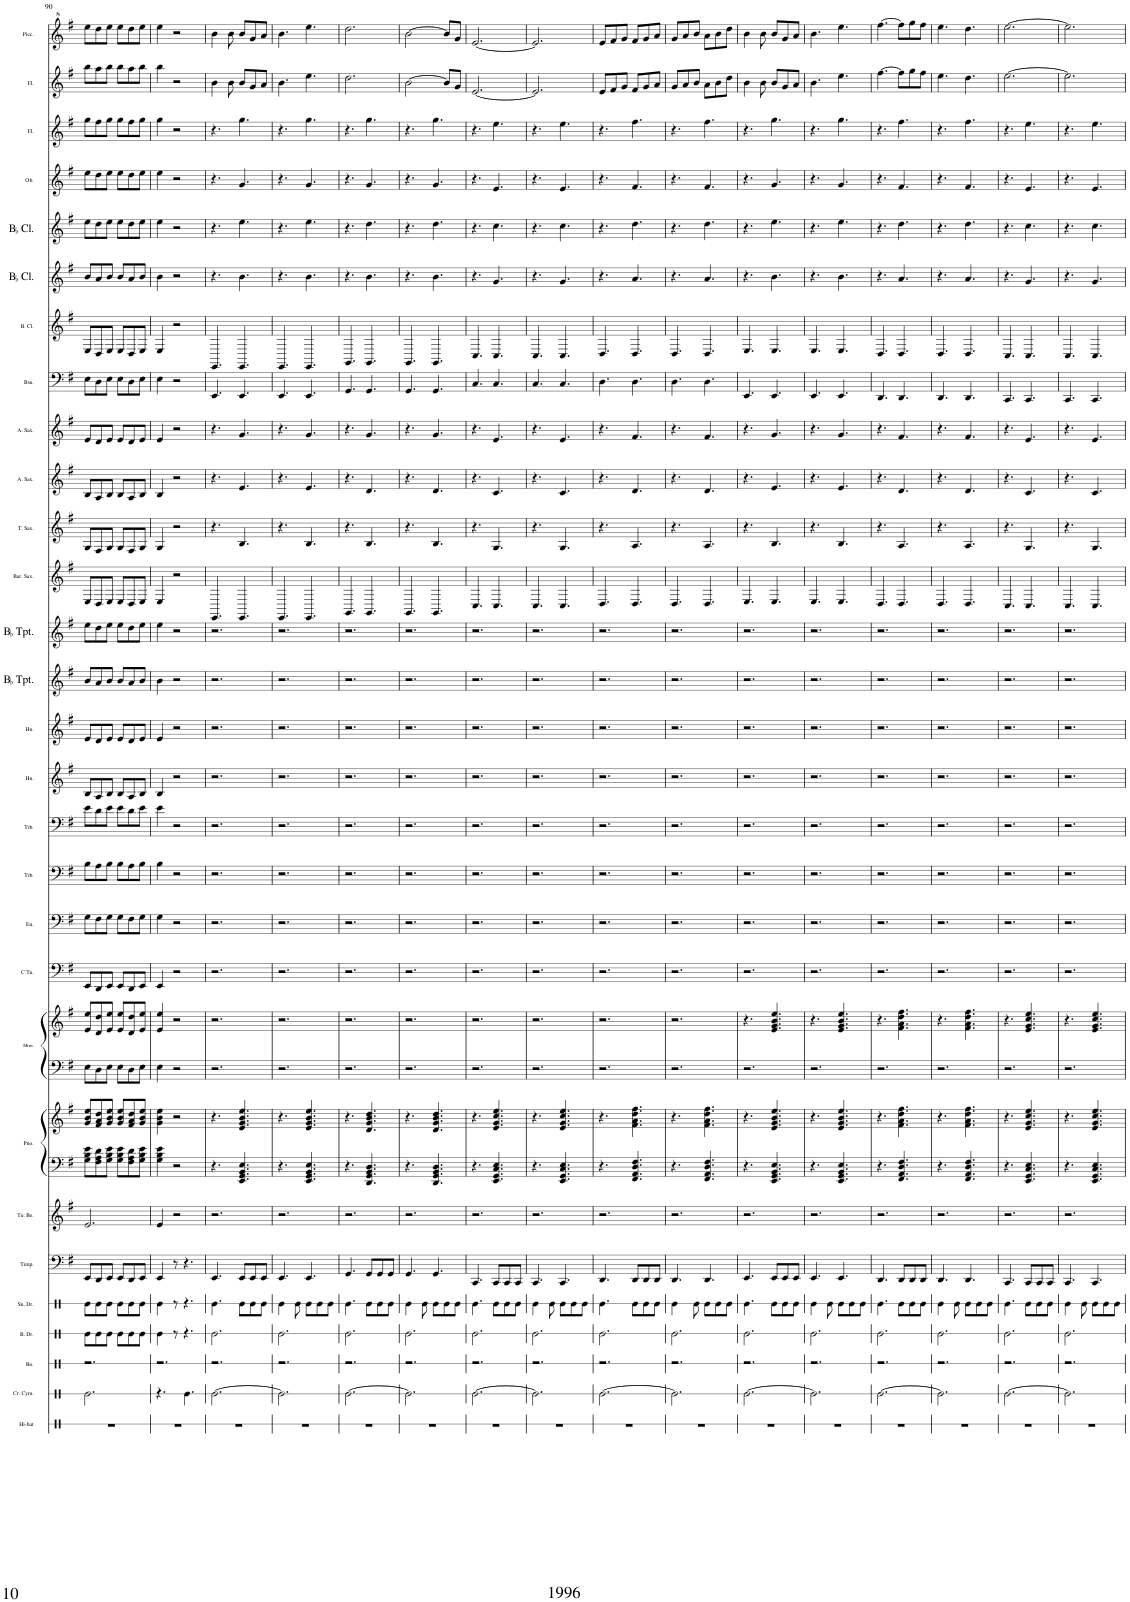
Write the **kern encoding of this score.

**kern	**kern	**kern	**kern	**kern	**kern	**kern	**kern	**kern	**kern	**kern	**kern	**kern	**kern	**kern	**kern	**kern	**kern	**kern	**kern	**kern	**kern	**kern	**kern	**kern	**kern	**kern	**kern	**kern	**kern	**kern
*part29	*part28	*part27	*part26	*part25	*part24	*part23	*part22	*part22	*part21	*part21	*part20	*part19	*part18	*part17	*part16	*part15	*part14	*part13	*part12	*part11	*part10	*part9	*part8	*part7	*part6	*part5	*part4	*part3	*part2	*part1
*staff31	*staff30	*staff29	*staff28	*staff27	*staff26	*staff25	*staff24	*staff23	*staff22	*staff21	*staff20	*staff19	*staff18	*staff17	*staff16	*staff15	*staff14	*staff13	*staff12	*staff11	*staff10	*staff9	*staff8	*staff7	*staff6	*staff5	*staff4	*staff3	*staff2	*staff1
*I"Hi-hat	*I"Crash Cymbal	*I"Bongos	*I"Bass Drum	*I"Snare Drum	*I"Timpani	*I"Tubular Bells	*I"Piano	*	*I"Marimba	*	*I"C Tuba	*I"Euphonium	*I"Trombone	*I"Trombone	*I"Horn	*I"Horn	*I"BaccidentalFlat Trumpet	*I"BaccidentalFlat Trumpet	*I"Baritone Saxophone	*I"Tenor Saxophone	*I"Alto Saxophone	*I"Alto Saxophone	*I"Bassoon	*I"Bass Clarinet	*I"BaccidentalFlat Clarinet	*I"BaccidentalFlat Clarinet	*I"Oboe	*I"Flute	*I"Flute	*I"Piccolo
*I'Hi-hat	*I'Cr. Cym.	*I'Bo.	*I'B. Dr.	*I'Sn. Dr.	*I'Timp.	*I'Tu. Be.	*I'Pno.	*	*I'Mrm.	*	*I'C Tu.	*I'Eu.	*I'Trb.	*I'Trb.	*I'Hn.	*I'Hn.	*I'BaccidentalFlat Tpt.	*I'BaccidentalFlat Tpt.	*I'Bar. Sax.	*I'T. Sax.	*I'A. Sax.	*I'A. Sax.	*I'Bsn.	*I'B. Cl.	*I'BaccidentalFlat Cl.	*I'BaccidentalFlat Cl.	*I'Ob.	*I'Fl.	*I'Fl.	*I'Picc.
!!LO:PB:g=z
*clefX	*clefX	*clefX	*clefX	*clefX	*clefF4	*clefG2	*clefF4	*clefG2	*clefF4	*clefG2	*clefF4	*clefF4	*clefF4	*clefF4	*clefG2	*clefG2	*clefG2	*clefG2	*clefG2	*clefG2	*clefG2	*clefG2	*clefF4	*clefG2	*clefG2	*clefG2	*clefG2	*clefG2	*clefG2	*clefG^2
*	*	*	*	*	*	*	*	*	*	*	*	*	*	*	*ITrd4c7	*ITrd4c7	*ITrd1c2	*ITrd1c2	*ITrd12c21	*ITrd8c14	*ITrd5c9	*ITrd5c9	*	*ITrd8c14	*ITrd1c2	*ITrd1c2	*	*	*	*ITrd-7c-12
*k[]	*k[]	*k[]	*k[]	*k[]	*k[f#]	*k[f#]	*k[f#]	*k[f#]	*k[f#]	*k[f#]	*k[f#]	*k[f#]	*k[f#]	*k[f#]	*k[f#]	*k[f#]	*k[f#]	*k[f#]	*k[f#]	*k[f#]	*k[f#]	*k[f#]	*k[f#]	*k[f#]	*k[f#]	*k[f#]	*k[f#]	*k[f#]	*k[f#]	*k[f#]
*M6/8	*M6/8	*M6/8	*M6/8	*M6/8	*M6/8	*M6/8	*M6/8	*M6/8	*M6/8	*M6/8	*M6/8	*M6/8	*M6/8	*M6/8	*M6/8	*M6/8	*M6/8	*M6/8	*M6/8	*M6/8	*M6/8	*M6/8	*M6/8	*M6/8	*M6/8	*M6/8	*M6/8	*M6/8	*M6/8	*M6/8
=90	=90	=90	=90	=90	=90	=90	=90	=90	=90	=90	=90	=90	=90	=90	=90	=90	=90	=90	=90	=90	=90	=90	=90	=90	=90	=90	=90	=90	=90	=90
2.r	2.Re\	2.r	8Re\L	8Re\L	8EE/L	2.e/	8G\ 8B\ 8e\L	8g/ 8b/ 8ee/L	8E\L	8e/ 8ee/L	8EE/L	8G\L	8B\L	8e\L	8B/L	8e/L	8b/L	8ee\L	8E/L	8G/L	8B/L	8e/L	8E\L	8E/L	8b/L	8ee\L	8ee\L	8gg\L	8bb\L	8eee\L
.	.	.	8Re\	8Re\	8DD/	.	8F#\ 8A\ 8d\	8f#/ 8a/ 8dd/	8D\	8d/ 8dd/	8DD/	8F#\	8A\	8d\	8A/	8d/	8a/	8dd\	8D/	8F#/	8A/	8d/	8D\	8D/	8a/	8dd\	8dd\	8ff#\	8aa\	8ddd\
.	.	.	8Re\J	8Re\J	8EE/J	.	8G\ 8B\ 8e\J	8g/ 8b/ 8ee/J	8E\J	8e/ 8ee/J	8EE/J	8G\J	8B\J	8e\J	8B/J	8e/J	8b/J	8ee\J	8E/J	8G/J	8B/J	8e/J	8E\J	8E/J	8b/J	8ee\J	8ee\J	8gg\J	8bb\J	8eee\J
.	.	.	8Re\L	8Re\L	8EE/L	.	8G\ 8B\ 8e\L	8g/ 8b/ 8ee/L	8E\L	8e/ 8ee/L	8EE/L	8G\L	8B\L	8e\L	8B/L	8e/L	8b/L	8ee\L	8E/L	8G/L	8B/L	8e/L	8E\L	8E/L	8b/L	8ee\L	8ee\L	8gg\L	8bb\L	8eee\L
.	.	.	8Re\	8Re\	8DD/	.	8F#\ 8A\ 8d\	8f#/ 8a/ 8dd/	8D\	8d/ 8dd/	8DD/	8F#\	8A\	8d\	8A/	8d/	8a/	8dd\	8D/	8F#/	8A/	8d/	8D\	8D/	8a/	8dd\	8dd\	8ff#\	8aa\	8ddd\
.	.	.	8Re\J	8Re\J	8EE/J	.	8G\ 8B\ 8e\J	8g/ 8b/ 8ee/J	8E\J	8e/ 8ee/J	8EE/J	8G\J	8B\J	8e\J	8B/J	8e/J	8b/J	8ee\J	8E/J	8G/J	8B/J	8e/J	8E\J	8E/J	8b/J	8ee\J	8ee\J	8gg\J	8bb\J	8eee\J
=91	=91	=91	=91	=91	=91	=91	=91	=91	=91	=91	=91	=91	=91	=91	=91	=91	=91	=91	=91	=91	=91	=91	=91	=91	=91	=91	=91	=91	=91	=91
2.r	4.r	2.r	4Re\	4Re\	4EE/	4e/	4G\ 4B\ 4e\	4g\ 4b\ 4ee\	4E\	4e/ 4ee/	4EE/	4G\	4B\	4e\	4B/	4e/	4b\	4ee\	4E/	4G/	4B/	4e/	4E\	4E/	4b\	4ee\	4ee\	4gg\	4bb\	4eee\
.	.	.	8r	8r	8r	2r	2r	2r	2r	2r	2r	2r	2r	2r	2r	2r	2r	2r	2r	2r	2r	2r	2r	2r	2r	2r	2r	2r	2r	2r
.	4.Re\	.	4.r	4.r	4.r	.	.	.	.	.	.	.	.	.	.	.	.	.	.	.	.	.	.	.	.	.	.	.	.	.
=92	=92	=92	=92	=92	=92	=92	=92	=92	=92	=92	=92	=92	=92	=92	=92	=92	=92	=92	=92	=92	=92	=92	=92	=92	=92	=92	=92	=92	=92	=92
2.r	[2.Re\	2.r	2.Re\	4.Re\	4.EE/	2.r	4.r	4.r	2.r	2.r	2.r	2.r	2.r	2.r	2.r	2.r	2.r	2.r	4.EE/	4.r	4.r	4.r	4.EE/	4.EE/	4.r	4.r	4.r	4.r	4b\	4bb\
.	.	.	.	.	.	.	.	.	.	.	.	.	.	.	.	.	.	.	.	.	.	.	.	.	.	.	.	.	8b\	8bb\
.	.	.	.	8Re\L	8EE/L	.	4.EE/ 4.GG/ 4.BB/ 4.E/	4.e/ 4.g/ 4.b/ 4.ee/	.	.	.	.	.	.	.	.	.	.	4.EE/	4.B/	4.e/	4.g/	4.EE/	4.EE/	4.b\	4.ee\	4.g/	4.gg\	8b/L	8bb/L
.	.	.	.	8Re\	8EE/	.	.	.	.	.	.	.	.	.	.	.	.	.	.	.	.	.	.	.	.	.	.	.	8g/	8gg/
.	.	.	.	8Re\J	8EE/J	.	.	.	.	.	.	.	.	.	.	.	.	.	.	.	.	.	.	.	.	.	.	.	8a/J	8aa/J
=93	=93	=93	=93	=93	=93	=93	=93	=93	=93	=93	=93	=93	=93	=93	=93	=93	=93	=93	=93	=93	=93	=93	=93	=93	=93	=93	=93	=93	=93	=93
2.r	2.Re\]	2.r	2.Re\	4Re\	4.EE/	2.r	4.r	4.r	2.r	2.r	2.r	2.r	2.r	2.r	2.r	2.r	2.r	2.r	4.EE/	4.r	4.r	4.r	4.EE/	4.EE/	4.r	4.r	4.r	4.r	4.b\	4.bb\
.	.	.	.	8Re\	.	.	.	.	.	.	.	.	.	.	.	.	.	.	.	.	.	.	.	.	.	.	.	.	.	.
.	.	.	.	8Re\L	4.EE/	.	4.EE/ 4.GG/ 4.BB/ 4.E/	4.e/ 4.g/ 4.b/ 4.ee/	.	.	.	.	.	.	.	.	.	.	4.EE/	4.B/	4.e/	4.g/	4.EE/	4.EE/	4.b\	4.ee\	4.g/	4.gg\	4.ee\	4.eee\
.	.	.	.	8Re\	.	.	.	.	.	.	.	.	.	.	.	.	.	.	.	.	.	.	.	.	.	.	.	.	.	.
.	.	.	.	8Re\J	.	.	.	.	.	.	.	.	.	.	.	.	.	.	.	.	.	.	.	.	.	.	.	.	.	.
=94	=94	=94	=94	=94	=94	=94	=94	=94	=94	=94	=94	=94	=94	=94	=94	=94	=94	=94	=94	=94	=94	=94	=94	=94	=94	=94	=94	=94	=94	=94
2.r	[2.Re\	2.r	2.Re\	4.Re\	4.GG/	2.r	4.r	4.r	2.r	2.r	2.r	2.r	2.r	2.r	2.r	2.r	2.r	2.r	4.GG/	4.r	4.r	4.r	4.GG/	4.GG/	4.r	4.r	4.r	4.r	2.dd\	2.ddd\
.	.	.	.	8Re\L	8GG/L	.	4.DD/ 4.GG/ 4.BB/ 4.D/	4.d/ 4.g/ 4.b/ 4.dd/	.	.	.	.	.	.	.	.	.	.	4.GG/	4.B/	4.d/	4.g/	4.GG/	4.GG/	4.b\	4.dd\	4.g/	4.gg\	.	.
.	.	.	.	8Re\	8GG/	.	.	.	.	.	.	.	.	.	.	.	.	.	.	.	.	.	.	.	.	.	.	.	.	.
.	.	.	.	8Re\J	8GG/J	.	.	.	.	.	.	.	.	.	.	.	.	.	.	.	.	.	.	.	.	.	.	.	.	.
=95	=95	=95	=95	=95	=95	=95	=95	=95	=95	=95	=95	=95	=95	=95	=95	=95	=95	=95	=95	=95	=95	=95	=95	=95	=95	=95	=95	=95	=95	=95
2.r	2.Re\]	2.r	2.Re\	4Re\	4.GG/	2.r	4.r	4.r	2.r	2.r	2.r	2.r	2.r	2.r	2.r	2.r	2.r	2.r	4.GG/	4.r	4.r	4.r	4.GG/	4.GG/	4.r	4.r	4.r	4.r	[2b\	[2bb\
.	.	.	.	8Re\	.	.	.	.	.	.	.	.	.	.	.	.	.	.	.	.	.	.	.	.	.	.	.	.	.	.
.	.	.	.	8Re\L	4.GG/	.	4.DD/ 4.GG/ 4.BB/ 4.D/	4.d/ 4.g/ 4.b/ 4.dd/	.	.	.	.	.	.	.	.	.	.	4.GG/	4.B/	4.d/	4.g/	4.GG/	4.GG/	4.b\	4.dd\	4.g/	4.gg\	.	.
.	.	.	.	8Re\	.	.	.	.	.	.	.	.	.	.	.	.	.	.	.	.	.	.	.	.	.	.	.	.	8b/L]	8bb/L]
.	.	.	.	8Re\J	.	.	.	.	.	.	.	.	.	.	.	.	.	.	.	.	.	.	.	.	.	.	.	.	8g/J	8gg/J
=96	=96	=96	=96	=96	=96	=96	=96	=96	=96	=96	=96	=96	=96	=96	=96	=96	=96	=96	=96	=96	=96	=96	=96	=96	=96	=96	=96	=96	=96	=96
2.r	[2.Re\	2.r	2.Re\	4.Re\	4.CC/	2.r	4.r	4.r	2.r	2.r	2.r	2.r	2.r	2.r	2.r	2.r	2.r	2.r	4.C/	4.r	4.r	4.r	4.C/	4.C/	4.r	4.r	4.r	4.r	[2.e/	[2.ee/
.	.	.	.	8Re\L	8CC/L	.	4.EE/ 4.GG/ 4.C/ 4.E/	4.e/ 4.g/ 4.cc/ 4.ee/	.	.	.	.	.	.	.	.	.	.	4.C/	4.G/	4.c/	4.e/	4.C/	4.C/	4.g/	4.cc\	4.e/	4.ee\	.	.
.	.	.	.	8Re\	8CC/	.	.	.	.	.	.	.	.	.	.	.	.	.	.	.	.	.	.	.	.	.	.	.	.	.
.	.	.	.	8Re\J	8CC/J	.	.	.	.	.	.	.	.	.	.	.	.	.	.	.	.	.	.	.	.	.	.	.	.	.
=97	=97	=97	=97	=97	=97	=97	=97	=97	=97	=97	=97	=97	=97	=97	=97	=97	=97	=97	=97	=97	=97	=97	=97	=97	=97	=97	=97	=97	=97	=97
2.r	2.Re\]	2.r	2.Re\	4Re\	4.CC/	2.r	4.r	4.r	2.r	2.r	2.r	2.r	2.r	2.r	2.r	2.r	2.r	2.r	4.C/	4.r	4.r	4.r	4.C/	4.C/	4.r	4.r	4.r	4.r	2.e/]	2.ee/]
.	.	.	.	8Re\	.	.	.	.	.	.	.	.	.	.	.	.	.	.	.	.	.	.	.	.	.	.	.	.	.	.
.	.	.	.	8Re\L	4.CC/	.	4.EE/ 4.GG/ 4.C/ 4.E/	4.e/ 4.g/ 4.cc/ 4.ee/	.	.	.	.	.	.	.	.	.	.	4.C/	4.G/	4.c/	4.e/	4.C/	4.C/	4.g/	4.cc\	4.e/	4.ee\	.	.
.	.	.	.	8Re\	.	.	.	.	.	.	.	.	.	.	.	.	.	.	.	.	.	.	.	.	.	.	.	.	.	.
.	.	.	.	8Re\J	.	.	.	.	.	.	.	.	.	.	.	.	.	.	.	.	.	.	.	.	.	.	.	.	.	.
=98	=98	=98	=98	=98	=98	=98	=98	=98	=98	=98	=98	=98	=98	=98	=98	=98	=98	=98	=98	=98	=98	=98	=98	=98	=98	=98	=98	=98	=98	=98
2.r	[2.Re\	2.r	2.Re\	4.Re\	4.DD/	2.r	4.r	4.r	2.r	2.r	2.r	2.r	2.r	2.r	2.r	2.r	2.r	2.r	4.D/	4.r	4.r	4.r	4.D\	4.D/	4.r	4.r	4.r	4.r	8e/L	8ee/L
.	.	.	.	.	.	.	.	.	.	.	.	.	.	.	.	.	.	.	.	.	.	.	.	.	.	.	.	.	8f#/	8ff#/
.	.	.	.	.	.	.	.	.	.	.	.	.	.	.	.	.	.	.	.	.	.	.	.	.	.	.	.	.	8g/J	8gg/J
.	.	.	.	8Re\L	8DD/L	.	4.FF#/ 4.AA/ 4.D/ 4.F#/	4.f#\ 4.a\ 4.dd\ 4.ff#\	.	.	.	.	.	.	.	.	.	.	4.D/	4.A/	4.d/	4.f#/	4.D\	4.D/	4.a/	4.dd\	4.f#/	4.ff#\	8f#/L	8ff#/L
.	.	.	.	8Re\	8DD/	.	.	.	.	.	.	.	.	.	.	.	.	.	.	.	.	.	.	.	.	.	.	.	8g/	8gg/
.	.	.	.	8Re\J	8DD/J	.	.	.	.	.	.	.	.	.	.	.	.	.	.	.	.	.	.	.	.	.	.	.	8a/J	8aa/J
=99	=99	=99	=99	=99	=99	=99	=99	=99	=99	=99	=99	=99	=99	=99	=99	=99	=99	=99	=99	=99	=99	=99	=99	=99	=99	=99	=99	=99	=99	=99
2.r	2.Re\]	2.r	2.Re\	4Re\	4.DD/	2.r	4.r	4.r	2.r	2.r	2.r	2.r	2.r	2.r	2.r	2.r	2.r	2.r	4.D/	4.r	4.r	4.r	4.D\	4.D/	4.r	4.r	4.r	4.r	8g/L	8gg/L
.	.	.	.	.	.	.	.	.	.	.	.	.	.	.	.	.	.	.	.	.	.	.	.	.	.	.	.	.	8a/	8aa/
.	.	.	.	8Re\	.	.	.	.	.	.	.	.	.	.	.	.	.	.	.	.	.	.	.	.	.	.	.	.	8b/J	8bb/J
.	.	.	.	8Re\L	4.DD/	.	4.FF#/ 4.AA/ 4.D/ 4.F#/	4.f#\ 4.a\ 4.dd\ 4.ff#\	.	.	.	.	.	.	.	.	.	.	4.D/	4.A/	4.d/	4.f#/	4.D\	4.D/	4.a/	4.dd\	4.f#/	4.ff#\	8a\L	8aa\L
.	.	.	.	8Re\	.	.	.	.	.	.	.	.	.	.	.	.	.	.	.	.	.	.	.	.	.	.	.	.	8b\	8bb\
.	.	.	.	8Re\J	.	.	.	.	.	.	.	.	.	.	.	.	.	.	.	.	.	.	.	.	.	.	.	.	8dd\J	8ddd\J
=100	=100	=100	=100	=100	=100	=100	=100	=100	=100	=100	=100	=100	=100	=100	=100	=100	=100	=100	=100	=100	=100	=100	=100	=100	=100	=100	=100	=100	=100	=100
2.r	[2.Re\	2.r	2.Re\	4.Re\	4.EE/	2.r	4.r	4.r	2.r	4.r	2.r	2.r	2.r	2.r	2.r	2.r	2.r	2.r	4.E/	4.r	4.r	4.r	4.EE/	4.E/	4.r	4.r	4.r	4.r	4b\	4bb\
.	.	.	.	.	.	.	.	.	.	.	.	.	.	.	.	.	.	.	.	.	.	.	.	.	.	.	.	.	8b\	8bb\
.	.	.	.	8Re\L	8EE/L	.	4.EE/ 4.GG/ 4.BB/ 4.E/	4.e/ 4.g/ 4.b/ 4.ee/	.	4.e/ 4.g/ 4.b/ 4.ee/	.	.	.	.	.	.	.	.	4.E/	4.B/	4.e/	4.g/	4.EE/	4.E/	4.b\	4.ee\	4.g/	4.gg\	8b/L	8bb/L
.	.	.	.	8Re\	8EE/	.	.	.	.	.	.	.	.	.	.	.	.	.	.	.	.	.	.	.	.	.	.	.	8g/	8gg/
.	.	.	.	8Re\J	8EE/J	.	.	.	.	.	.	.	.	.	.	.	.	.	.	.	.	.	.	.	.	.	.	.	8a/J	8aa/J
=101	=101	=101	=101	=101	=101	=101	=101	=101	=101	=101	=101	=101	=101	=101	=101	=101	=101	=101	=101	=101	=101	=101	=101	=101	=101	=101	=101	=101	=101	=101
2.r	2.Re\]	2.r	2.Re\	4Re\	4.EE/	2.r	4.r	4.r	2.r	4.r	2.r	2.r	2.r	2.r	2.r	2.r	2.r	2.r	4.E/	4.r	4.r	4.r	4.EE/	4.E/	4.r	4.r	4.r	4.r	4.b\	4.bb\
.	.	.	.	8Re\	.	.	.	.	.	.	.	.	.	.	.	.	.	.	.	.	.	.	.	.	.	.	.	.	.	.
.	.	.	.	8Re\L	4.EE/	.	4.EE/ 4.GG/ 4.BB/ 4.E/	4.e/ 4.g/ 4.b/ 4.ee/	.	4.e/ 4.g/ 4.b/ 4.ee/	.	.	.	.	.	.	.	.	4.E/	4.B/	4.e/	4.g/	4.EE/	4.E/	4.b\	4.ee\	4.g/	4.gg\	4.ee\	4.eee\
.	.	.	.	8Re\	.	.	.	.	.	.	.	.	.	.	.	.	.	.	.	.	.	.	.	.	.	.	.	.	.	.
.	.	.	.	8Re\J	.	.	.	.	.	.	.	.	.	.	.	.	.	.	.	.	.	.	.	.	.	.	.	.	.	.
=102	=102	=102	=102	=102	=102	=102	=102	=102	=102	=102	=102	=102	=102	=102	=102	=102	=102	=102	=102	=102	=102	=102	=102	=102	=102	=102	=102	=102	=102	=102
2.r	[2.Re\	2.r	2.Re\	4.Re\	4.DD/	2.r	4.r	4.r	2.r	4.r	2.r	2.r	2.r	2.r	2.r	2.r	2.r	2.r	4.D/	4.r	4.r	4.r	4.DD/	4.D/	4.r	4.r	4.r	4.r	[4.ff#\	[4.fff#\
.	.	.	.	8Re\L	8DD/L	.	4.FF#/ 4.AA/ 4.D/ 4.F#/	4.f#\ 4.a\ 4.dd\ 4.ff#\	.	4.f#\ 4.a\ 4.dd\ 4.ff#\	.	.	.	.	.	.	.	.	4.D/	4.A/	4.d/	4.f#/	4.DD/	4.D/	4.a/	4.dd\	4.f#/	4.ff#\	8ff#\L]	8fff#\L]
.	.	.	.	8Re\	8DD/	.	.	.	.	.	.	.	.	.	.	.	.	.	.	.	.	.	.	.	.	.	.	.	8gg\	8ggg\
.	.	.	.	8Re\J	8DD/J	.	.	.	.	.	.	.	.	.	.	.	.	.	.	.	.	.	.	.	.	.	.	.	8ff#\J	8fff#\J
=103	=103	=103	=103	=103	=103	=103	=103	=103	=103	=103	=103	=103	=103	=103	=103	=103	=103	=103	=103	=103	=103	=103	=103	=103	=103	=103	=103	=103	=103	=103
2.r	2.Re\]	2.r	2.Re\	4Re\	4.DD/	2.r	4.r	4.r	2.r	4.r	2.r	2.r	2.r	2.r	2.r	2.r	2.r	2.r	4.D/	4.r	4.r	4.r	4.DD/	4.D/	4.r	4.r	4.r	4.r	4.ee\	4.eee\
.	.	.	.	8Re\	.	.	.	.	.	.	.	.	.	.	.	.	.	.	.	.	.	.	.	.	.	.	.	.	.	.
.	.	.	.	8Re\L	4.DD/	.	4.FF#/ 4.AA/ 4.D/ 4.F#/	4.f#\ 4.a\ 4.dd\ 4.ff#\	.	4.f#\ 4.a\ 4.dd\ 4.ff#\	.	.	.	.	.	.	.	.	4.D/	4.A/	4.d/	4.f#/	4.DD/	4.D/	4.a/	4.dd\	4.f#/	4.ff#\	4.dd\	4.ddd\
.	.	.	.	8Re\	.	.	.	.	.	.	.	.	.	.	.	.	.	.	.	.	.	.	.	.	.	.	.	.	.	.
.	.	.	.	8Re\J	.	.	.	.	.	.	.	.	.	.	.	.	.	.	.	.	.	.	.	.	.	.	.	.	.	.
=104	=104	=104	=104	=104	=104	=104	=104	=104	=104	=104	=104	=104	=104	=104	=104	=104	=104	=104	=104	=104	=104	=104	=104	=104	=104	=104	=104	=104	=104	=104
2.r	[2.Re\	2.r	2.Re\	4.Re\	4.CC/	2.r	4.r	4.r	2.r	4.r	2.r	2.r	2.r	2.r	2.r	2.r	2.r	2.r	4.C/	4.r	4.r	4.r	4.CC/	4.C/	4.r	4.r	4.r	4.r	[2.ee\	[2.eee\
.	.	.	.	8Re\L	8CC/L	.	4.EE/ 4.GG/ 4.C/ 4.E/	4.e/ 4.g/ 4.cc/ 4.ee/	.	4.e/ 4.g/ 4.cc/ 4.ee/	.	.	.	.	.	.	.	.	4.C/	4.G/	4.c/	4.e/	4.CC/	4.C/	4.g/	4.cc\	4.e/	4.ee\	.	.
.	.	.	.	8Re\	8CC/	.	.	.	.	.	.	.	.	.	.	.	.	.	.	.	.	.	.	.	.	.	.	.	.	.
.	.	.	.	8Re\J	8CC/J	.	.	.	.	.	.	.	.	.	.	.	.	.	.	.	.	.	.	.	.	.	.	.	.	.
=105	=105	=105	=105	=105	=105	=105	=105	=105	=105	=105	=105	=105	=105	=105	=105	=105	=105	=105	=105	=105	=105	=105	=105	=105	=105	=105	=105	=105	=105	=105
2.r	2.Re\]	2.r	2.Re\	4Re\	4.CC/	2.r	4.r	4.r	2.r	4.r	2.r	2.r	2.r	2.r	2.r	2.r	2.r	2.r	4.C/	4.r	4.r	4.r	4.CC/	4.C/	4.r	4.r	4.r	4.r	2.ee\]	2.eee\]
.	.	.	.	8Re\	.	.	.	.	.	.	.	.	.	.	.	.	.	.	.	.	.	.	.	.	.	.	.	.	.	.
.	.	.	.	8Re\L	4.CC/	.	4.EE/ 4.GG/ 4.C/ 4.E/	4.e/ 4.g/ 4.cc/ 4.ee/	.	4.e/ 4.g/ 4.cc/ 4.ee/	.	.	.	.	.	.	.	.	4.C/	4.G/	4.c/	4.e/	4.CC/	4.C/	4.g/	4.cc\	4.e/	4.ee\	.	.
.	.	.	.	8Re\	.	.	.	.	.	.	.	.	.	.	.	.	.	.	.	.	.	.	.	.	.	.	.	.	.	.
.	.	.	.	8Re\J	.	.	.	.	.	.	.	.	.	.	.	.	.	.	.	.	.	.	.	.	.	.	.	.	.	.
=	=	=	=	=	=	=	=	=	=	=	=	=	=	=	=	=	=	=	=	=	=	=	=	=	=	=	=	=	=	=
*-	*-	*-	*-	*-	*-	*-	*-	*-	*-	*-	*-	*-	*-	*-	*-	*-	*-	*-	*-	*-	*-	*-	*-	*-	*-	*-	*-	*-	*-	*-
